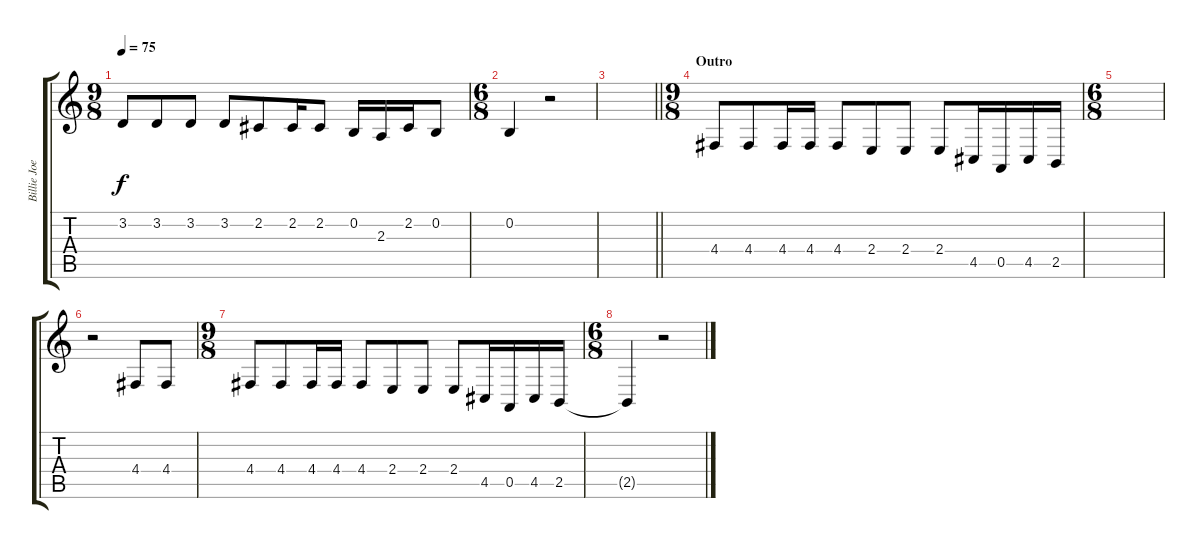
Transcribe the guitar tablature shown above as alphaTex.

\track ("Billie Joe Armstrong - Vocal" "Billie Joe") {instrument reedorgan}
\staff {score tabs}
\tuning (E4 B3 G3 D3 A2 E2) {hide}
\ts (9 8)
\tempo 75
\clef g2
\ks c
3.2.8{dy f} 3.2.8 3.2.8 3.2.8 2.2.8 2.2.16 2.2.8 0.2.16 2.3.16 2.2.16 0.2.8 |
\ts (6 8)
0.2.4 r.2 |
\barLineRight lightlight
|
\ts (9 8)
\section ("" "Outro")
4.4.8 4.4.8 4.4.16 4.4.16 4.4.8 2.4.8 2.4.8 2.4.8 4.5.16 0.5.16 4.5.16 2.5.16 |
\ts (6 8)
|
r.2 4.4.8 4.4.8 |
\ts (9 8)
4.4.8 4.4.8 4.4.16 4.4.16 4.4.8 2.4.8 2.4.8 2.4.8 4.5.16 0.5.16 4.5.16 2.5.16 |
\ts (6 8)
2.5{t}.4 r.2
